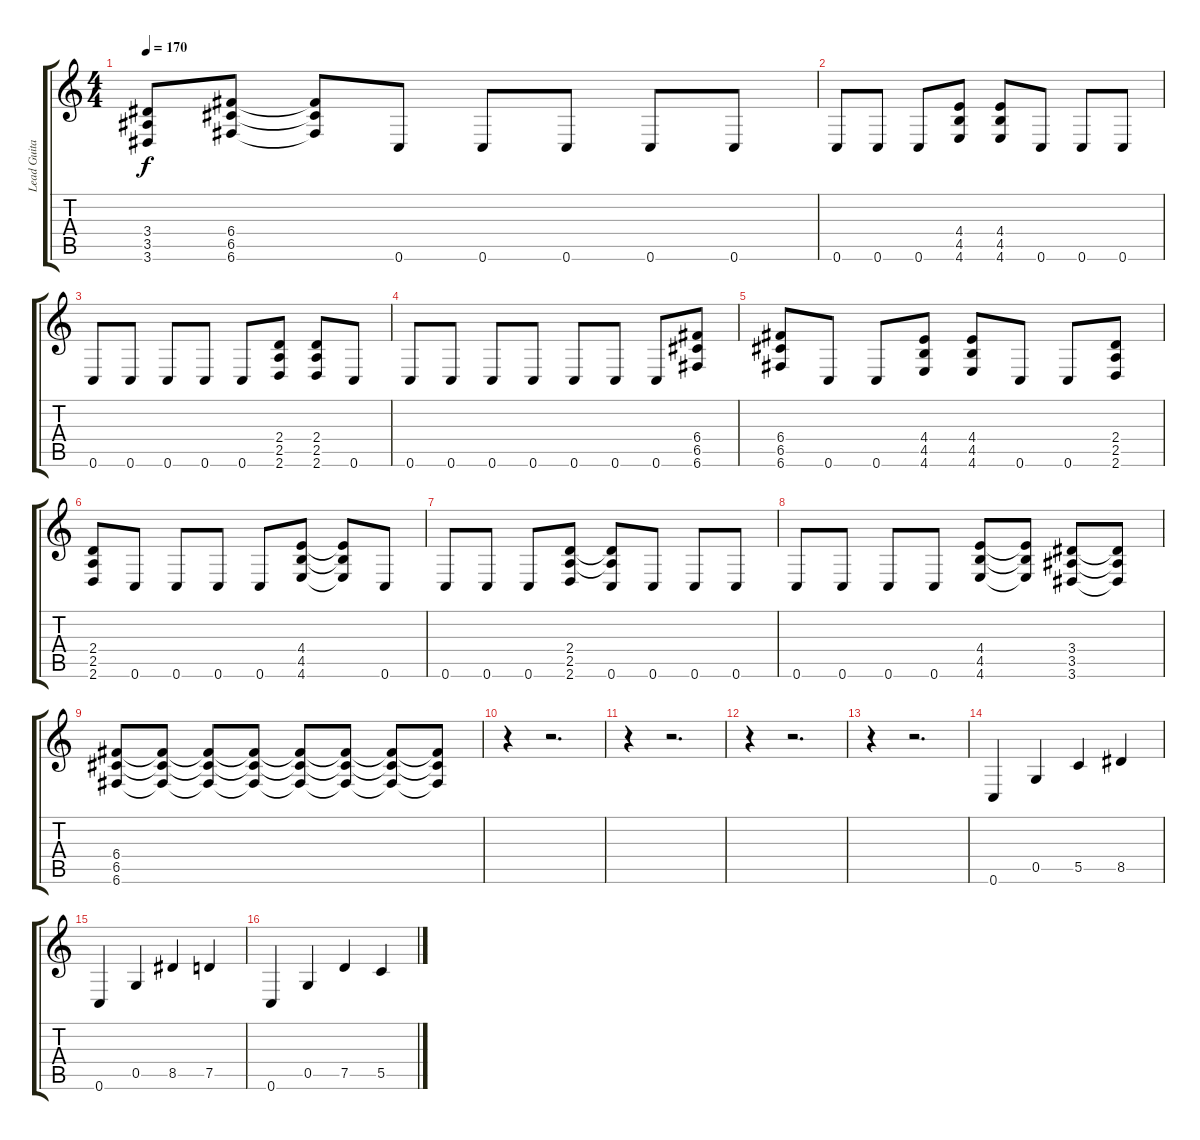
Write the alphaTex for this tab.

\track ("Lead Guitar 2 " "Lead Guita") {instrument distortionguitar}
\staff {score tabs}
\tuning (D4 A3 F3 C3 G2 C2) {hide}
\ts (4 4)
\tempo 170
\clef g2
\ks c
(3.4{t} 3.5{t} 3.6{t}).8{dy f} (6.4 6.5 6.6).8 (6.4{t} 6.5{t} 6.6{t}).8 0.6.8 0.6.8 0.6.8 0.6.8 0.6.8 |
0.6.8 0.6.8 0.6.8 (4.4 4.5 4.6).8 (4.4 4.5 4.6).8 0.6.8 0.6.8 0.6.8 |
0.6.8 0.6.8 0.6.8 0.6.8 0.6.8 (2.4 2.5 2.6).8 (2.4 2.5 2.6).8 0.6.8 |
0.6.8 0.6.8 0.6.8 0.6.8 0.6.8 0.6.8 0.6.8 (6.4 6.5 6.6).8 |
(6.4 6.5 6.6).8 0.6.8 0.6.8 (4.4 4.5 4.6).8 (4.4 4.5 4.6).8 0.6.8 0.6.8 (2.4 2.5 2.6).8 |
(2.4 2.5 2.6).8 0.6.8 0.6.8 0.6.8 0.6.8 (4.4 4.5 4.6).8 (4.4{t} 4.5{t} 4.6{t}).8 0.6.8 |
0.6.8 0.6.8 0.6.8 (2.4 2.5 2.6).8 (2.4{t} 2.5{t} 0.6).8 0.6.8 0.6.8 0.6.8 |
0.6.8 0.6.8 0.6.8 0.6.8 (4.4 4.5 4.6).8 (4.4{t} 4.5{t} 4.6{t}).8 (3.4 3.5 3.6).8 (3.4{t} 3.5{t} 3.6{t}).8 |
(6.4 6.5 6.6).8 (6.4{t} 6.5{t} 6.6{t}).8 (6.4{t} 6.5{t} 6.6{t}).8 (6.4{t} 6.5{t} 6.6{t}).8 (6.4{t} 6.5{t} 6.6{t}).8 (6.4{t} 6.5{t} 6.6{t}).8 (6.4{t} 6.5{t} 6.6{t}).8 (6.4{t} 6.5{t} 6.6{t}).8 |
r.4 r.2{d} |
r.4 r.2{d} |
r.4 r.2{d} |
r.4 r.2{d} |
0.6.4 0.5.4 5.5.4 8.5.4 |
0.6.4 0.5.4 8.5.4 7.5.4 |
0.6.4 0.5.4 7.5.4 5.5.4
